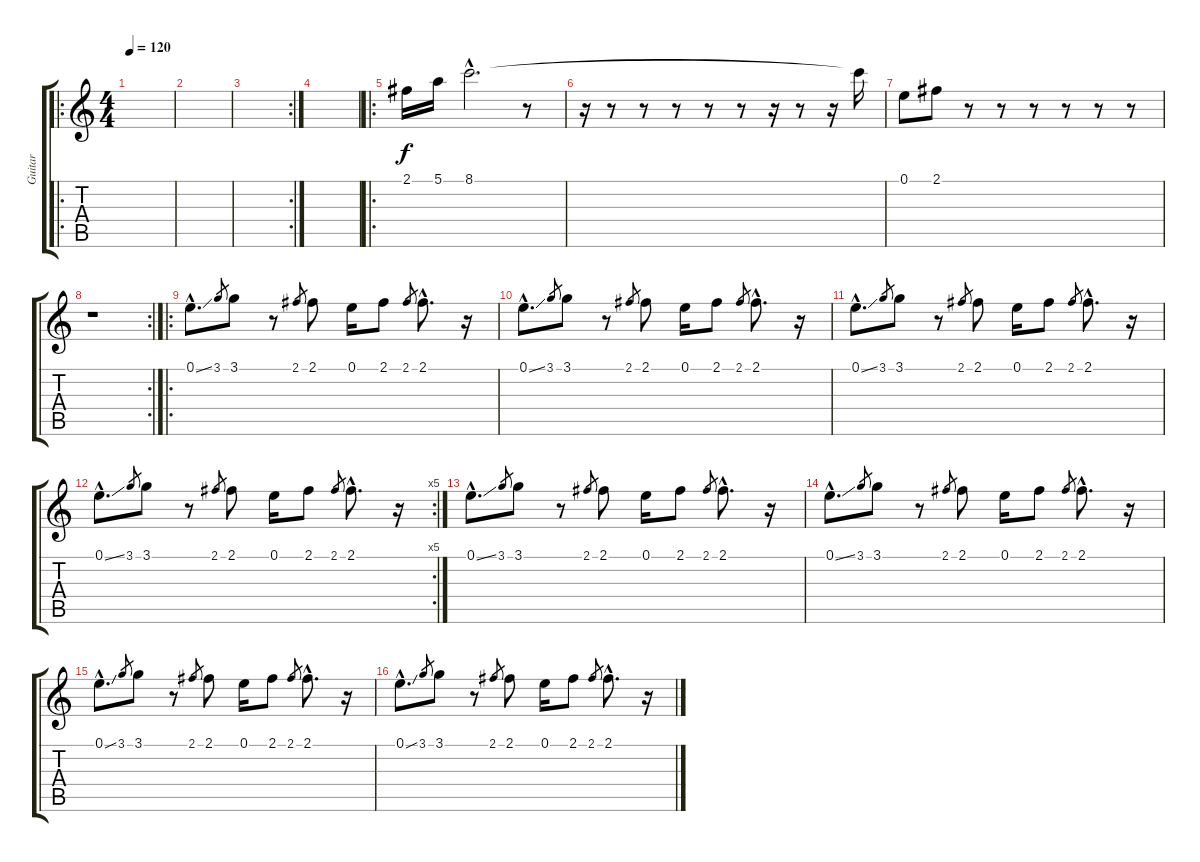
\track ("Guitar" "Guitar") {instrument overdrivenguitar}
\staff {score tabs}
\tuning (E4 B3 G3 D3 A2 E2) {hide}
\ro
\ts (4 4)
\tempo 120
\clef g2
\ks c
|
|
\rc 2
|
|
\ro
2.1.16 5.1.16 8.1{hac}.2{d} r.8 |
r.16 r.8 r.8 r.8 r.8 r.8 r.16 r.8 r.16 8.1{t}.16 |
0.1.8 2.1.8 r.8 r.8 r.8 r.8 r.8 r.8 |
\rc 2
r.1 |
\ro
0.1{ss hac}.8{d instrument electricguitarmuted} 3.1.8{gr} 3.1.8 r.8 2.1.8{gr} 2.1.8 0.1.16 2.1.8 2.1.8{gr} 2.1{hac}.8{d} r.16 |
0.1{ss hac}.8{d} 3.1.8{gr} 3.1.8 r.8 2.1.8{gr} 2.1.8 0.1.16 2.1.8 2.1.8{gr} 2.1{hac}.8{d} r.16 |
0.1{ss hac}.8{d} 3.1.8{gr} 3.1.8 r.8 2.1.8{gr} 2.1.8 0.1.16 2.1.8 2.1.8{gr} 2.1{hac}.8{d} r.16 |
\rc 5
0.1{ss hac}.8{d} 3.1.8{gr} 3.1.8 r.8 2.1.8{gr} 2.1.8 0.1.16 2.1.8 2.1.8{gr} 2.1{hac}.8{d} r.16 |
0.1{ss hac}.8{d} 3.1.8{gr} 3.1.8 r.8 2.1.8{gr} 2.1.8 0.1.16 2.1.8 2.1.8{gr} 2.1{hac}.8{d} r.16 |
0.1{ss hac}.8{d} 3.1.8{gr} 3.1.8 r.8 2.1.8{gr} 2.1.8 0.1.16 2.1.8 2.1.8{gr} 2.1{hac}.8{d} r.16 |
0.1{ss hac}.8{d} 3.1.8{gr} 3.1.8 r.8 2.1.8{gr} 2.1.8 0.1.16 2.1.8 2.1.8{gr} 2.1{hac}.8{d} r.16 |
0.1{ss hac}.8{d} 3.1.8{gr} 3.1.8 r.8 2.1.8{gr} 2.1.8 0.1.16 2.1.8 2.1.8{gr} 2.1{hac}.8{d} r.16
